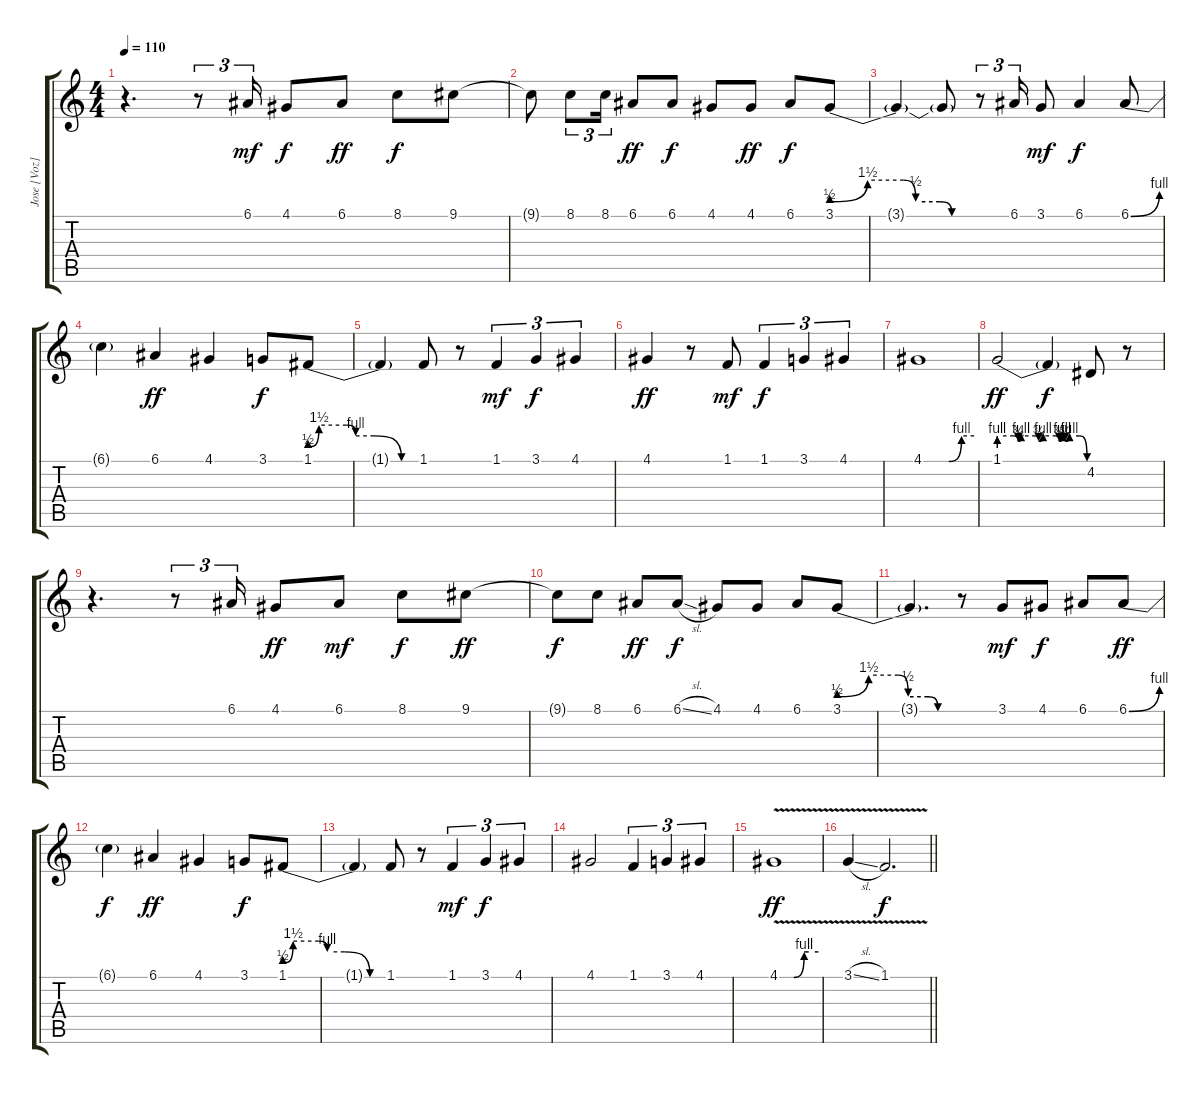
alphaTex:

\track ("Jose [Voz]" "Jose [Voz]") {instrument altosax}
\staff {score tabs}
\tuning (E4 B3 G3 D3 A2 E2) {hide}
\ts (4 4)
\tempo 110
\clef g2
\ks c
r.4{d dy f} r.8{tu (3 2)} 6.1.16{tu (3 2) dy mf} 4.1.8{dy f} 6.1.8{dy ff} 8.1.8{dy f} 9.1.8 |
9.1{t}.8 8.1.8{tu (3 2)} 8.1.16{tu (3 2)} 6.1.8{dy ff} 6.1.8{dy f} 4.1.8 4.1.8{dy ff} 6.1.8{dy f} 3.1{be (custom 0 2 15 6 30 6 35 2 45 2 50 0 60 0)}.8 |
3.1{t}.4 3.1{t}.8 r.8{tu (3 2)} 6.1.16{tu (3 2)} 3.1.8{dy mf} 6.1.4{dy f} 6.1{be (bend 0 0 60 4)}.8 |
6.1{t}.4 6.1.4{dy ff} 4.1.4 3.1.8{dy f} 1.1{be (custom 0 2 5 6 20 6 25 4 35 4 50 0 60 0)}.8 |
1.1{t}.4 1.1.8 r.8 1.1.4{tu (3 2) dy mf} 3.1.4{tu (3 2) dy f} 4.1.4{tu (3 2)} |
4.1.4{dy ff} r.8 1.1.8{dy mf} 1.1.4{tu (3 2) dy f} 3.1.4{tu (3 2)} 4.1.4{tu (3 2)} |
4.1{be (custom 0 0 15 0 30 0 45 4 60 4)}.1 |
1.1{be (custom 0 4 10 4 13 3 15 4 25 4 27 3 30 4 39 4 41 3 43 4 45 3 48 4 55 4 60 0)}.2{dy ff} 1.1{t}.4{dy f} 4.2.8 r.8 |
r.4{d} r.8{tu (3 2)} 6.1.16{tu (3 2)} 4.1.8{dy ff} 6.1.8{dy mf} 8.1.8{dy f} 9.1.8{dy ff} |
9.1{t}.8{dy f} 8.1.8 6.1.8{dy ff} 6.1{sl}.8{dy f} 4.1.8 4.1.8 6.1.8 3.1{be (custom 0 2 15 6 30 6 35 2 45 2 50 0 60 0)}.8 |
3.1{t}.4{d} r.8 3.1.8{dy mf} 4.1.8{dy f} 6.1.8 6.1{be (bend 0 0 60 4)}.8{dy ff} |
6.1{t}.4{dy f} 6.1.4{dy ff} 4.1.4 3.1.8{dy f} 1.1{be (custom 0 2 5 6 20 6 25 4 35 4 50 0 60 0)}.8 |
1.1{t}.4 1.1.8 r.8 1.1.4{tu (3 2) dy mf} 3.1.4{tu (3 2) dy f} 4.1.4{tu (3 2)} |
4.1.2 1.1.4{tu (3 2)} 3.1.4{tu (3 2)} 4.1.4{tu (3 2)} |
4.1{be (custom 0 0 22 0 38 4 45 4 60 4) v}.1{dy ff} |
\barLineRight lightlight
3.1{v sl}.4 1.1{v}.2{d dy f}
